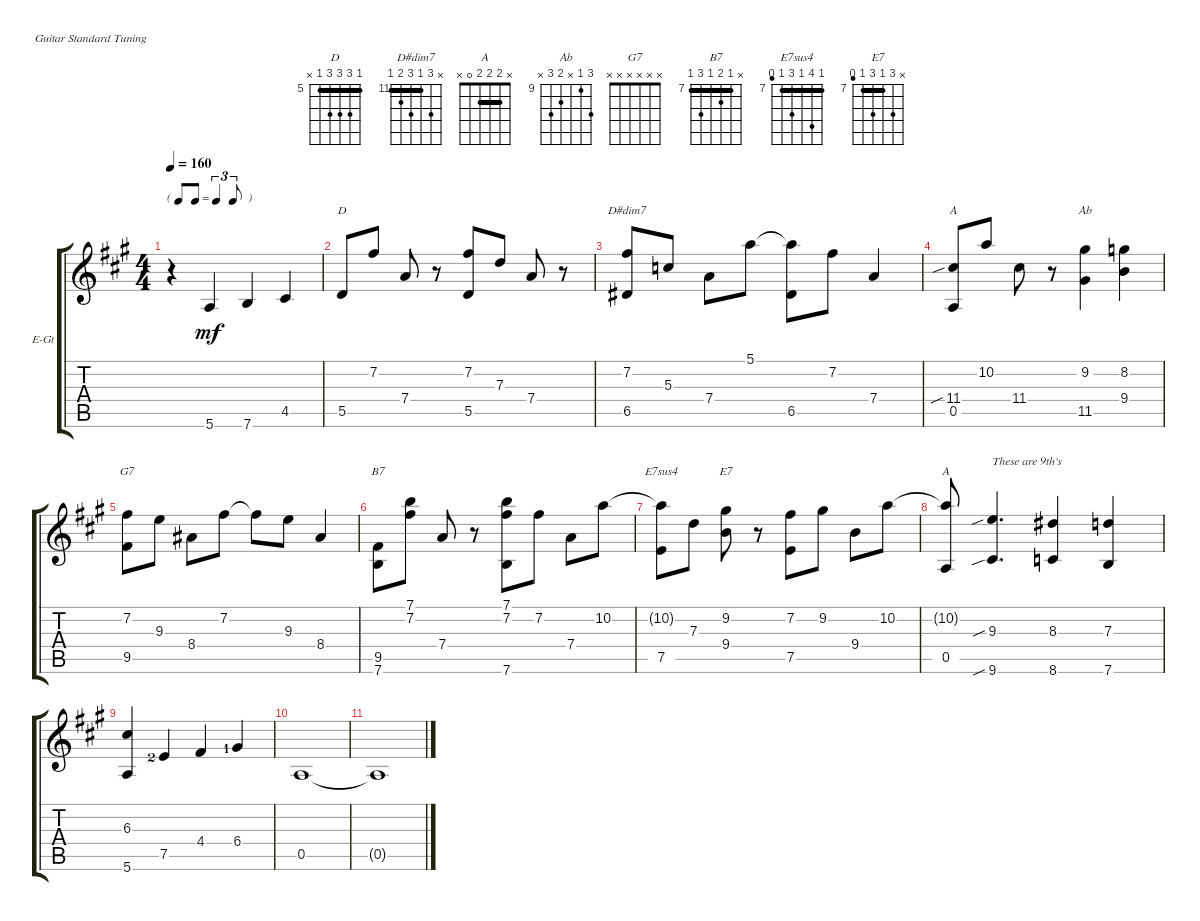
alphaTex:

\defaultSystemsLayout 4
\bracketExtendMode groupsimilarinstruments
\firstSystemTrackNameOrientation horizontal
\otherSystemsTrackNameOrientation horizontal
\track ("Electric Guitar" "E-Gt") {instrument electricguitarclean}
\staff {score tabs}
\tuning (E4 B3 G3 D3 A2 E2)
\chord ("D" 5 7 7 7 5 x) {firstfret 5 barre 5}
\chord ("D#dim7" x 13 11 13 12 11) {firstfret 11 barre 11}
\chord ("A" x 10 9 11 8 x) {firstfret 9}
\chord ("Ab" 11 9 x 10 11 x) {firstfret 9}
\chord ("G7" x x x x x x)
\chord ("B7" x 7 8 7 9 7) {firstfret 7 barre (7 7)}
\chord ("E7sus4" 7 10 7 9 7 6) {firstfret 7 barre (7 7)}
\chord ("E7" x 9 7 9 7 6) {firstfret 7 barre 7}
\chord ("A" x 2 2 2 0 x) {barre (2 2)}
\ts (4 4)
\tf triplet8th
\tempo 160
\clef g2
\ks a
r.4{dy mf instrument electricguitarclean} 5.6.4 7.6.4 4.5.4 |
5.5.8{ch "D"} 7.2.8 7.4.8 r.8 (5.5 7.2).8 7.3.8 7.4.8 r.8 |
(6.5 7.2).8{ch "D#dim7"} 5.3.8 7.4.8 5.1.8 (6.5 5.1{t}).8 7.2.8 7.4.4 |
(11.4{sib} 0.5).8{ch "A"} 10.2.8 11.4.8 r.8 (9.2 11.5).4{ch "Ab"} (9.4 8.2).4 |
(7.2 9.5).8{ch "G7"} 9.3.8 8.4.8 7.2.8 7.2{t}.8 9.3.8 8.4.4 |
(7.6 9.5).8{ch "B7"} (7.1 7.2).8 7.4.8 r.8 (7.1 7.6 7.2).8 7.2.8 7.4.8 10.2.8 |
(7.5 10.2{t}).8{ch "E7sus4"} 7.3.8 (9.4 9.2).8{ch "E7"} r.8 (7.5 7.2).8 9.2.8 9.4.8 10.2.8 |
(0.5 10.2{t}).8{ch "A"} (9.6{sib} 9.3{sib}).4{d txt "These are 9th's"} (8.3 8.6).4 (7.6 7.3).4 |
(6.3 5.6).4 7.5{lf 3}.4 4.4.4 6.4{lf 2}.4 |
0.5.1 |
0.5{t}.1
